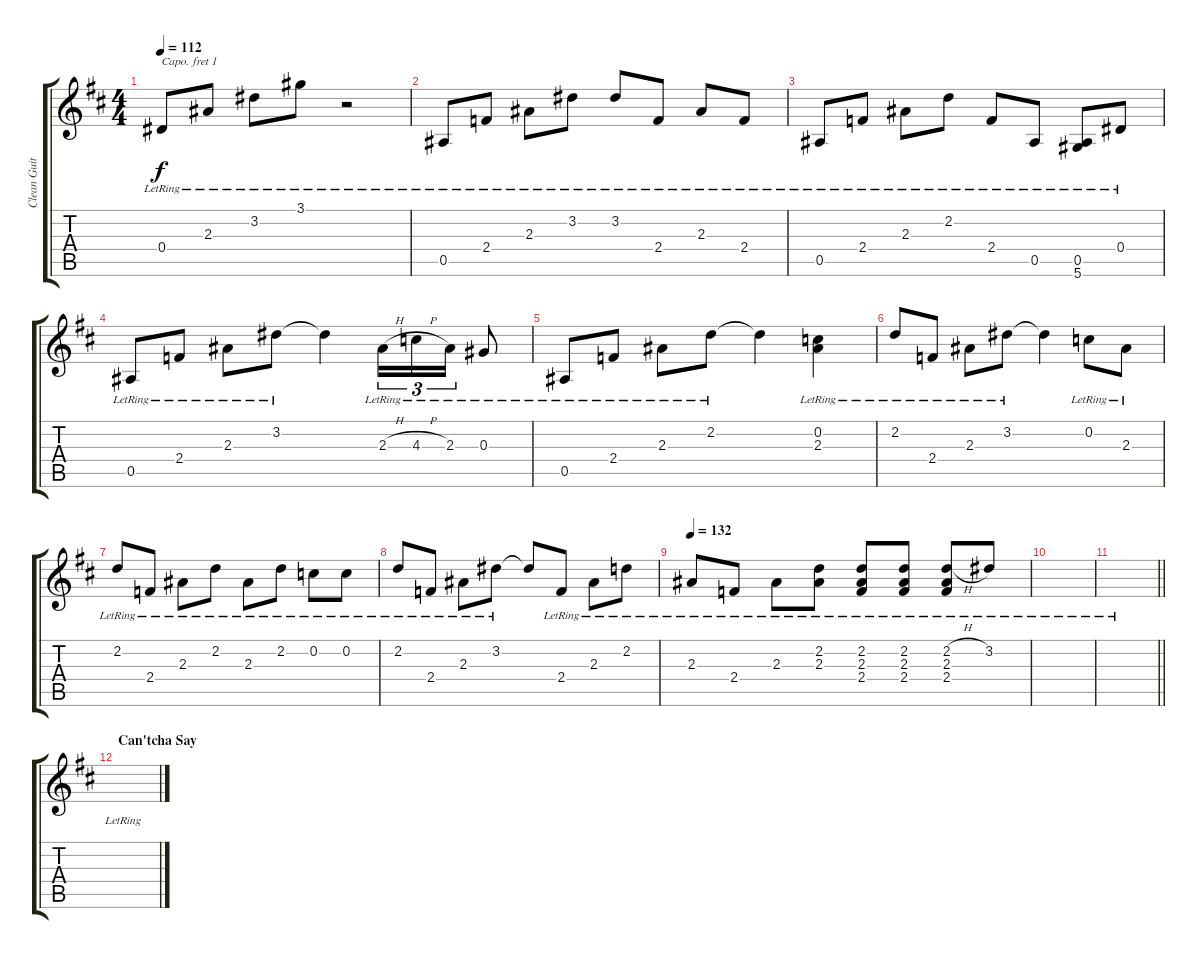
\track ("Clean Guitar" "Clean Guit") {instrument electricguitarclean}
\staff {score tabs}
\capo 1
\tuning (E4 B3 G3 D3 A2 D2) {hide}
\ts (4 4)
\tempo 112
\clef g2
\ks d
0.4{lr}.8{dy f} 2.3{lr}.8 3.2{lr}.8 3.1{lr}.8 r.2 |
0.5{lr}.8 2.4{lr}.8 2.3{lr}.8 3.2{lr}.8 3.2{lr}.8 2.4{lr}.8 2.3{lr}.8 2.4{lr}.8 |
0.5{lr}.8 2.4{lr}.8 2.3{lr}.8 2.2{lr}.8 2.4{lr}.8 0.5{lr}.8 (0.5{lr} 5.6{lr}).8 0.4{lr}.8 |
0.5{lr}.8 2.4{lr}.8 2.3{lr}.8 3.2{lr}.8 3.2{t}.4 2.3{h lr}.16{tu (3 2)} 4.3{h lr}.16{tu (3 2)} 2.3{lr}.16{tu (3 2)} 0.3{lr}.8 |
0.5{lr}.8 2.4{lr}.8 2.3{lr}.8 2.2{lr}.8 2.2{t}.4 (0.2{lr} 2.3{lr}).4 |
2.2{lr}.8 2.4{lr}.8 2.3{lr}.8 3.2{lr}.8 3.2{t}.4 0.2{lr}.8 2.3{lr}.8 |
2.2{lr}.8 2.4{lr}.8 2.3{lr}.8 2.2{lr}.8 2.3{lr}.8 2.2{lr}.8 0.2{lr}.8 0.2{lr}.8 |
2.2{lr}.8 2.4{lr}.8 2.3{lr}.8 3.2{lr}.8 3.2{t}.8 2.4{lr}.8 2.3{lr}.8 2.2{lr}.8 |
\tempo 132
2.3{lr}.8 2.4{lr}.8 2.3{lr}.8 (2.2{lr} 2.3{lr}).8 (2.2{lr} 2.3{lr} 2.4{lr}).8 (2.2{lr} 2.3{lr} 2.4{lr}).8 (2.2{h lr} 2.3{lr} 2.4{lr}).8 3.2{lr}.8 |
|
\barLineRight lightlight
|
\section ("" "Can'tcha Say")
